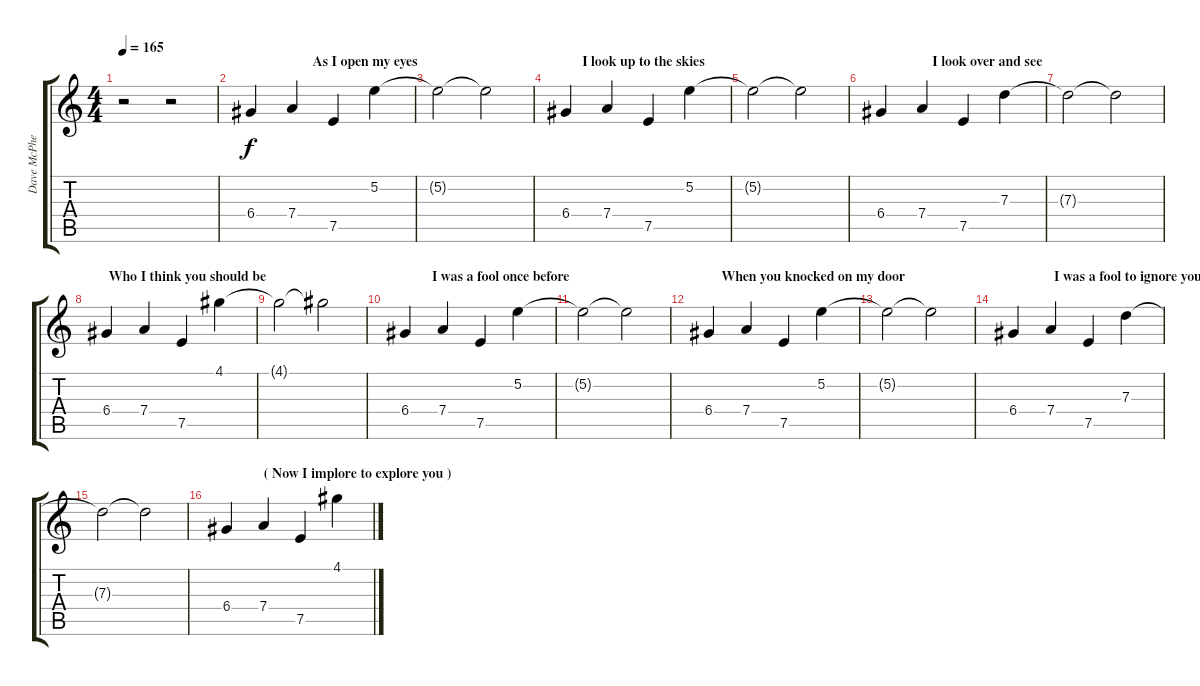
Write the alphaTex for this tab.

\track ("Dave McPherson 2" "Dave McPhe") {instrument acousticguitarnylon}
\staff {score tabs}
\tuning (E4 B3 G3 D3 A2 D2) {hide}
\ts (4 4)
\tempo 165
\clef g2
\ks c
r.2{dy f} r.2 |
\section ("" "                       As I open my eyes")
6.4.4 7.4.4 7.5.4 5.2.4 |
5.2{t}.2 5.2{t}.2 |
\section ("" "          I look up to the skies")
6.4.4 7.4.4 7.5.4 5.2.4 |
5.2{t}.2 5.2{t}.2 |
\section ("" "                    I look over and see")
6.4.4 7.4.4 7.5.4 7.3.4 |
7.3{t}.2 7.3{t}.2 |
\section ("" "      Who I think you should be")
6.4.4 7.4.4 7.5.4 4.1.4 |
4.1{t}.2 4.1{t}.2 |
\section ("" "             I was a fool once before")
6.4.4 7.4.4 7.5.4 5.2.4 |
5.2{t}.2 5.2{t}.2 |
\section ("" "         When you knocked on my door")
6.4.4 7.4.4 7.5.4 5.2.4 |
5.2{t}.2 5.2{t}.2 |
\section ("" "                 I was a fool to ignore you")
6.4.4 7.4.4 7.5.4 7.3.4 |
7.3{t}.2 7.3{t}.2 |
\section ("" "                ( Now I implore to explore you )")
6.4.4 7.4.4 7.5.4 4.1.4
